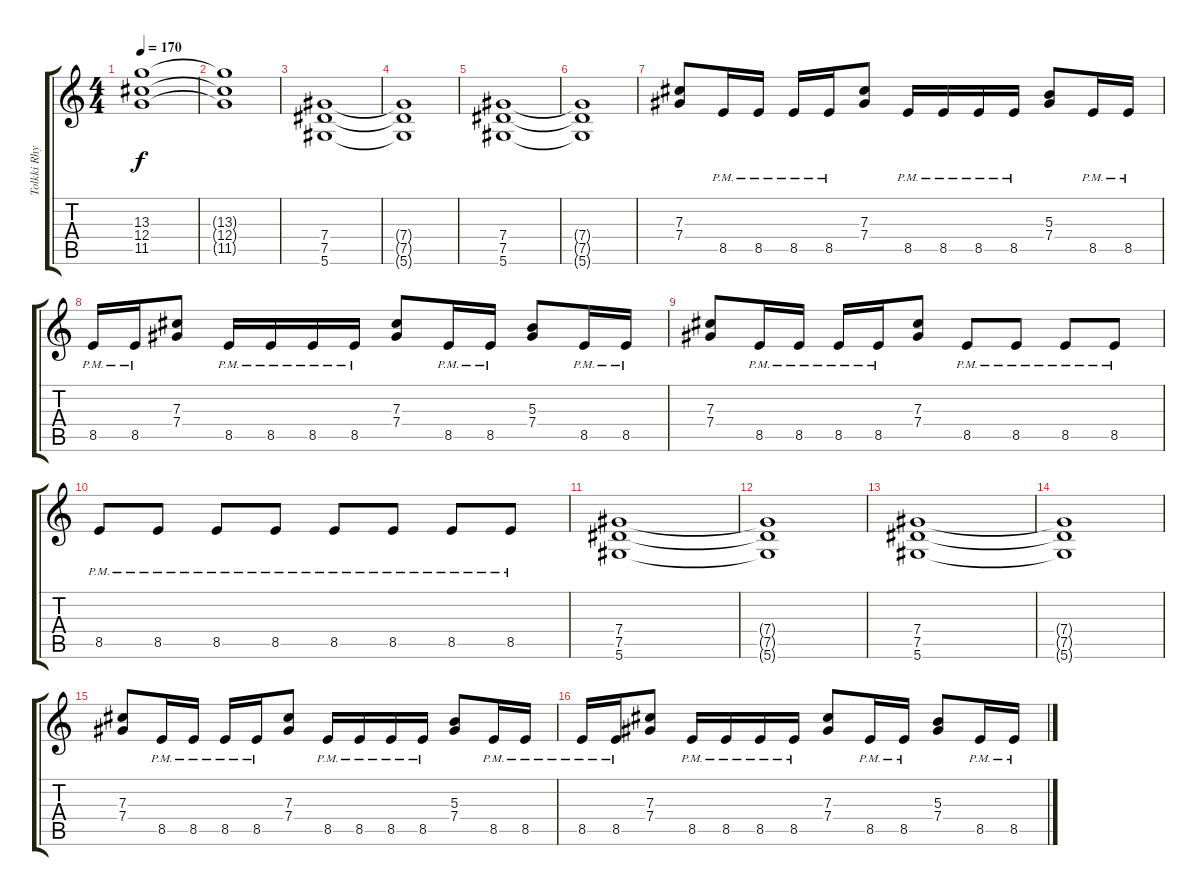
\track ("Tolkki Rhythm" "Tolkki Rhy") {instrument distortionguitar}
\staff {score tabs}
\tuning (Eb4 Bb3 Gb3 Db3 Ab2 Eb2) {hide}
\ts (4 4)
\tempo 170
\clef g2
\ks c
(13.3 12.4 11.5).1{dy f} |
(13.3{t} 12.4{t} 11.5{t}).1 |
(7.4 7.5 5.6).1 |
(7.4{t} 7.5{t} 5.6{t}).1 |
(7.4 7.5 5.6).1 |
(7.4{t} 7.5{t} 5.6{t}).1 |
(7.3 7.4).8 8.5{pm}.16 8.5{pm}.16 8.5{pm}.16 8.5{pm}.16 (7.3 7.4).8 8.5{pm}.16 8.5{pm}.16 8.5{pm}.16 8.5{pm}.16 (5.3 7.4).8 8.5{pm}.16 8.5{pm}.16 |
8.5{pm}.16 8.5{pm}.16 (7.3 7.4).8 8.5{pm}.16 8.5{pm}.16 8.5{pm}.16 8.5{pm}.16 (7.3 7.4).8 8.5{pm}.16 8.5{pm}.16 (5.3 7.4).8 8.5{pm}.16 8.5{pm}.16 |
(7.3 7.4).8 8.5{pm}.16 8.5{pm}.16 8.5{pm}.16 8.5{pm}.16 (7.3 7.4).8 8.5{pm}.8 8.5{pm}.8 8.5{pm}.8 8.5{pm}.8 |
8.5{pm}.8 8.5{pm}.8 8.5{pm}.8 8.5{pm}.8 8.5{pm}.8 8.5{pm}.8 8.5{pm}.8 8.5{pm}.8 |
(7.4 7.5 5.6).1 |
(7.4{t} 7.5{t} 5.6{t}).1 |
(7.4 7.5 5.6).1 |
(7.4{t} 7.5{t} 5.6{t}).1 |
(7.3 7.4).8 8.5{pm}.16 8.5{pm}.16 8.5{pm}.16 8.5{pm}.16 (7.3 7.4).8 8.5{pm}.16 8.5{pm}.16 8.5{pm}.16 8.5{pm}.16 (5.3 7.4).8 8.5{pm}.16 8.5{pm}.16 |
8.5{pm}.16 8.5{pm}.16 (7.3 7.4).8 8.5{pm}.16 8.5{pm}.16 8.5{pm}.16 8.5{pm}.16 (7.3 7.4).8 8.5{pm}.16 8.5{pm}.16 (5.3 7.4).8 8.5{pm}.16 8.5{pm}.16
